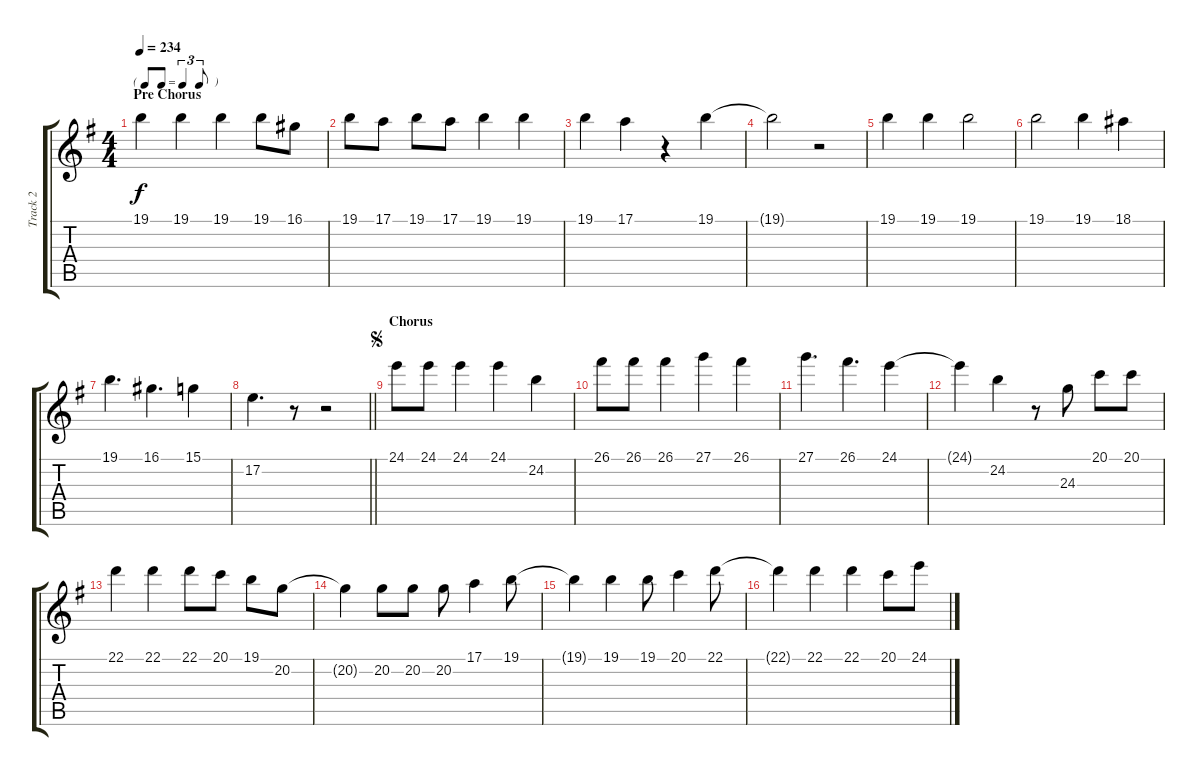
\track ("Track 2" "Track 2") {instrument clarinet}
\staff {score tabs}
\tuning (E4 B3 G3 D3 A2 E2) {hide}
\ts (4 4)
\tf triplet8th
\section ("" "Pre Chorus")
\tempo 234
\clef g2
\ks g
19.1.4{dy f} 19.1.4 19.1.4 19.1.8 16.1.8 |
19.1.8 17.1.8 19.1.8 17.1.8 19.1.4 19.1.4 |
19.1.4 17.1.4 r.4 19.1.4 |
19.1{t}.2 r.2 |
19.1.4 19.1.4 19.1.2 |
19.1.2 19.1.4 18.1.4 |
19.1.4{d} 16.1.4{d} 15.1.4 |
\barLineRight lightlight
17.2.4{d} r.8 r.2 |
\section ("" "Chorus")
\jump segno
24.1.8 24.1.8 24.1.4 24.1.4 24.2.4 |
26.1.8 26.1.8 26.1.4 27.1.4 26.1.4 |
27.1.4{d} 26.1.4{d} 24.1.4 |
24.1{t}.4 24.2.4 r.8 24.3.8 20.1.8 20.1.8 |
22.1.4 22.1.4 22.1.8 20.1.8 19.1.8 20.2.8 |
20.2{t}.4 20.2.8 20.2.8 20.2.8 17.1.4 19.1.8 |
19.1{t}.4 19.1.4 19.1.8 20.1.4 22.1.8 |
22.1{t}.4 22.1.4 22.1.4 20.1.8 24.1.8
